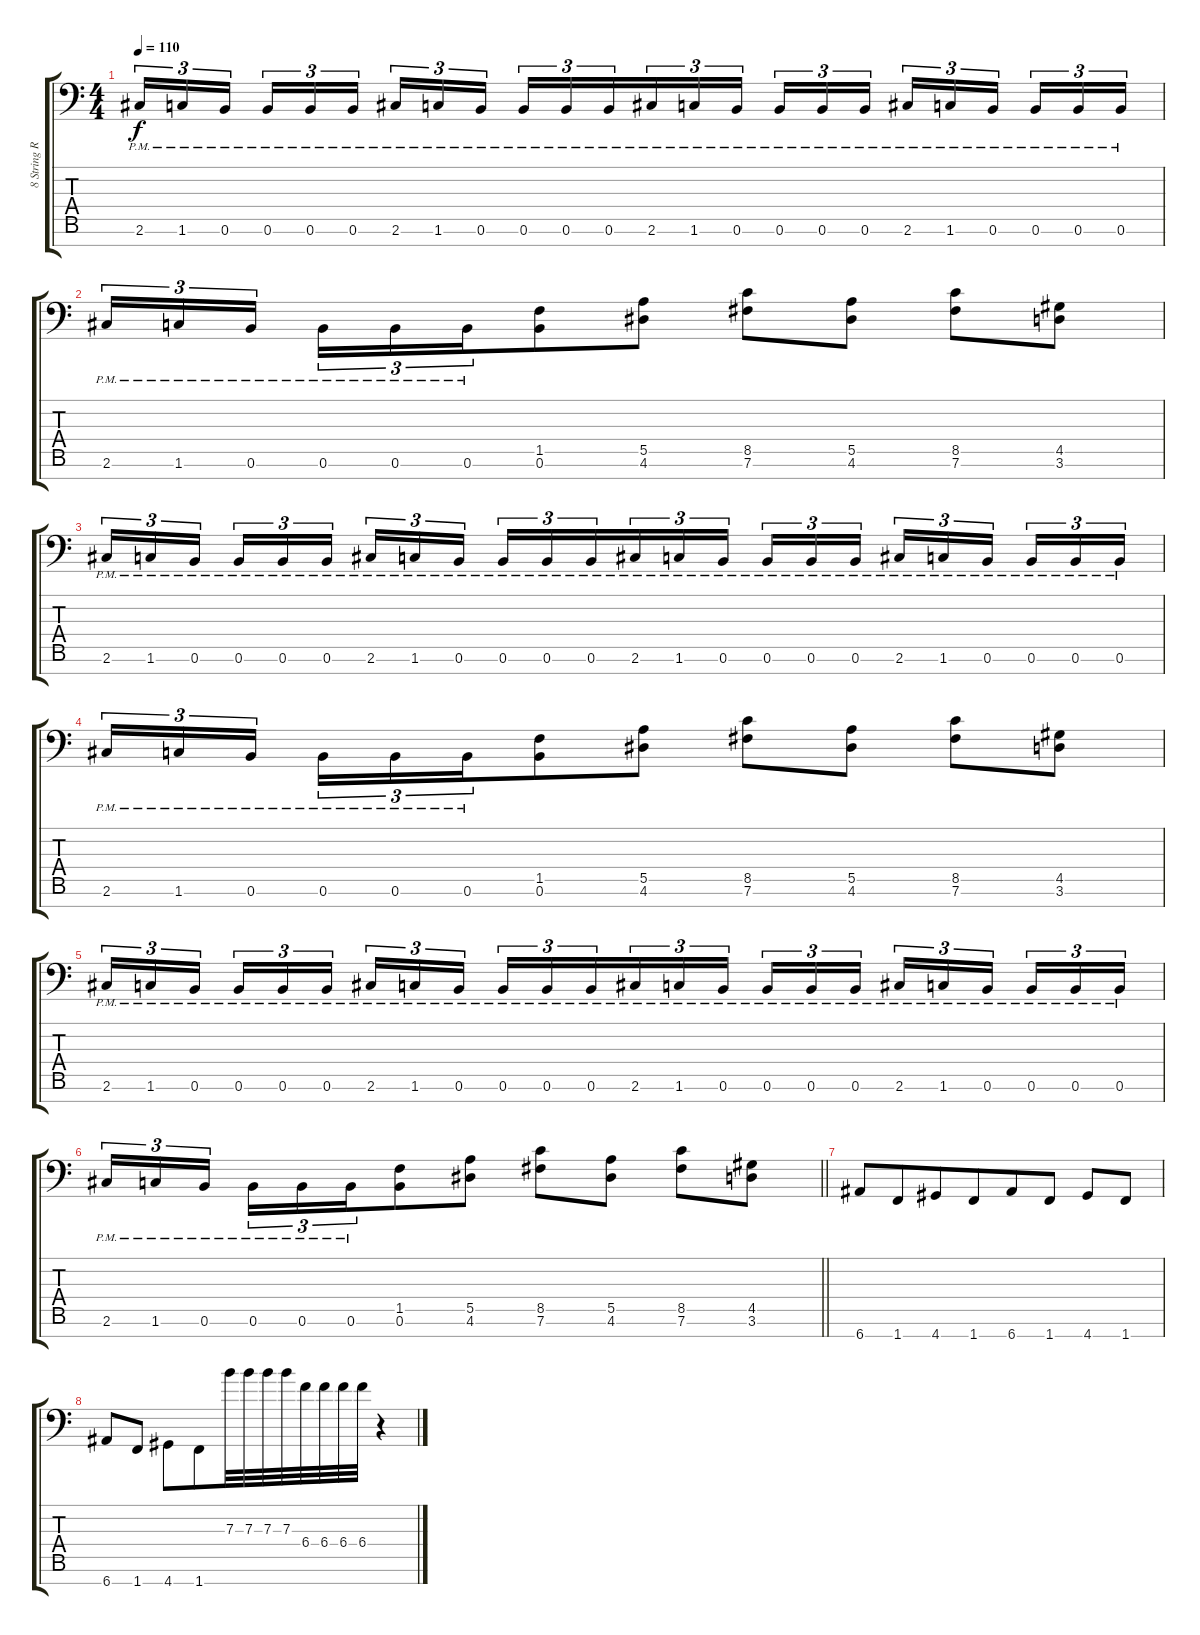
\track ("8 String Right" "8 String R") {instrument distortionguitar bank 255}
\staff {score tabs}
\tuning (B3 Gb3 E3 B2 E2 B1 E1) {hide}
\ts (4 4)
\tempo 110
\clef f4
\ks c
2.6{pm}.16{tu (3 2) dy f} 1.6{pm}.16{tu (3 2)} 0.6{pm}.16{tu (3 2) beam splitsecondary} 0.6{pm}.16{tu (3 2)} 0.6{pm}.16{tu (3 2)} 0.6{pm}.16{tu (3 2)} 2.6{pm}.16{tu (3 2)} 1.6{pm}.16{tu (3 2)} 0.6{pm}.16{tu (3 2) beam splitsecondary} 0.6{pm}.16{tu (3 2) beam merge} 0.6{pm}.16{tu (3 2) beam merge} 0.6{pm}.16{tu (3 2) beam merge} 2.6{pm}.16{tu (3 2)} 1.6{pm}.16{tu (3 2)} 0.6{pm}.16{tu (3 2) beam splitsecondary} 0.6{pm}.16{tu (3 2)} 0.6{pm}.16{tu (3 2)} 0.6{pm}.16{tu (3 2)} 2.6{pm}.16{tu (3 2)} 1.6{pm}.16{tu (3 2)} 0.6{pm}.16{tu (3 2) beam splitsecondary} 0.6{pm}.16{tu (3 2) beam merge} 0.6{pm}.16{tu (3 2) beam merge} 0.6{pm}.16{tu (3 2)} |
2.6{pm}.16{tu (3 2)} 1.6{pm}.16{tu (3 2)} 0.6{pm}.16{tu (3 2) beam splitsecondary} 0.6{pm}.16{tu (3 2)} 0.6{pm}.16{tu (3 2)} 0.6{pm}.16{tu (3 2) beam merge} (1.5 0.6).8 (5.5 4.6).8 (8.5 7.6).8{beam merge} (5.5 4.6).8 (8.5 7.6).8{beam merge} (4.5 3.6).8 |
2.6{pm}.16{tu (3 2)} 1.6{pm}.16{tu (3 2)} 0.6{pm}.16{tu (3 2) beam splitsecondary} 0.6{pm}.16{tu (3 2)} 0.6{pm}.16{tu (3 2)} 0.6{pm}.16{tu (3 2)} 2.6{pm}.16{tu (3 2)} 1.6{pm}.16{tu (3 2)} 0.6{pm}.16{tu (3 2) beam splitsecondary} 0.6{pm}.16{tu (3 2) beam merge} 0.6{pm}.16{tu (3 2) beam merge} 0.6{pm}.16{tu (3 2) beam merge} 2.6{pm}.16{tu (3 2)} 1.6{pm}.16{tu (3 2)} 0.6{pm}.16{tu (3 2) beam splitsecondary} 0.6{pm}.16{tu (3 2)} 0.6{pm}.16{tu (3 2)} 0.6{pm}.16{tu (3 2)} 2.6{pm}.16{tu (3 2)} 1.6{pm}.16{tu (3 2)} 0.6{pm}.16{tu (3 2) beam splitsecondary} 0.6{pm}.16{tu (3 2) beam merge} 0.6{pm}.16{tu (3 2) beam merge} 0.6{pm}.16{tu (3 2)} |
2.6{pm}.16{tu (3 2)} 1.6{pm}.16{tu (3 2)} 0.6{pm}.16{tu (3 2) beam splitsecondary} 0.6{pm}.16{tu (3 2)} 0.6{pm}.16{tu (3 2)} 0.6{pm}.16{tu (3 2) beam merge} (1.5 0.6).8 (5.5 4.6).8 (8.5 7.6).8{beam merge} (5.5 4.6).8 (8.5 7.6).8{beam merge} (4.5 3.6).8 |
2.6{pm}.16{tu (3 2)} 1.6{pm}.16{tu (3 2)} 0.6{pm}.16{tu (3 2) beam splitsecondary} 0.6{pm}.16{tu (3 2)} 0.6{pm}.16{tu (3 2)} 0.6{pm}.16{tu (3 2)} 2.6{pm}.16{tu (3 2)} 1.6{pm}.16{tu (3 2)} 0.6{pm}.16{tu (3 2) beam splitsecondary} 0.6{pm}.16{tu (3 2) beam merge} 0.6{pm}.16{tu (3 2) beam merge} 0.6{pm}.16{tu (3 2) beam merge} 2.6{pm}.16{tu (3 2)} 1.6{pm}.16{tu (3 2)} 0.6{pm}.16{tu (3 2) beam splitsecondary} 0.6{pm}.16{tu (3 2)} 0.6{pm}.16{tu (3 2)} 0.6{pm}.16{tu (3 2)} 2.6{pm}.16{tu (3 2)} 1.6{pm}.16{tu (3 2)} 0.6{pm}.16{tu (3 2) beam splitsecondary} 0.6{pm}.16{tu (3 2) beam merge} 0.6{pm}.16{tu (3 2) beam merge} 0.6{pm}.16{tu (3 2)} |
\barLineRight lightlight
2.6{pm}.16{tu (3 2)} 1.6{pm}.16{tu (3 2)} 0.6{pm}.16{tu (3 2) beam splitsecondary} 0.6{pm}.16{tu (3 2)} 0.6{pm}.16{tu (3 2)} 0.6{pm}.16{tu (3 2) beam merge} (1.5 0.6).8 (5.5 4.6).8 (8.5 7.6).8{beam merge} (5.5 4.6).8 (8.5 7.6).8{beam merge} (4.5 3.6).8 |
\section ("" "")
6.7.8 1.7.8{beam merge} 4.7.8 1.7.8{beam merge} 6.7.8 1.7.8 4.7.8 1.7.8 |
6.7.8{beam merge} 1.7.8 4.7.8 1.7.8{beam merge} 7.3.32{beam merge} 7.3.32 7.3.32 7.3.32{beam merge} 6.4.32{beam merge} 6.4.32 6.4.32 6.4.32 r.4
